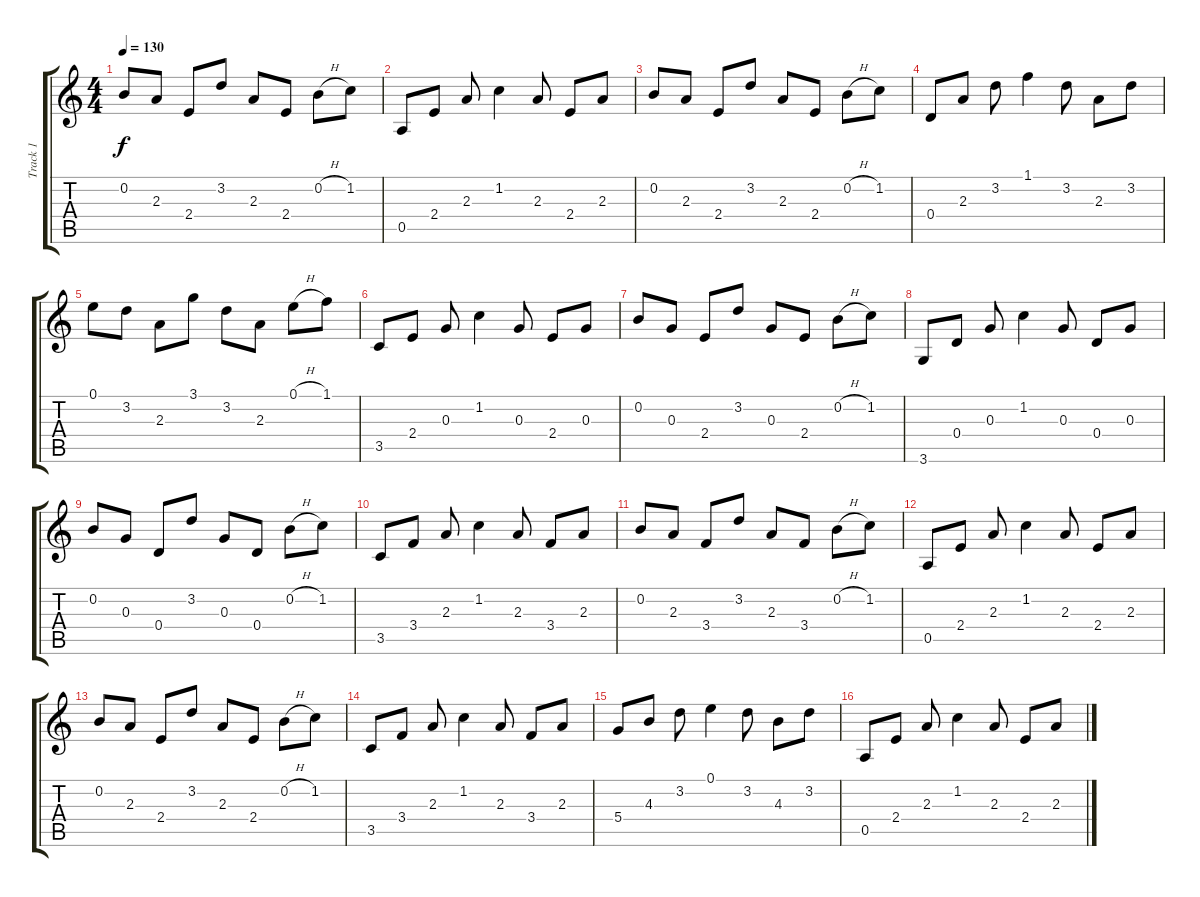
\track ("Track 1" "Track 1") {instrument acousticguitarsteel}
\staff {score tabs}
\tuning (E4 B3 G3 D3 A2 E2) {hide}
\ts (4 4)
\tempo 130
\clef g2
\ks c
0.2.8{dy f} 2.3.8 2.4.8 3.2.8 2.3.8 2.4.8 0.2{h}.8 1.2.8 |
0.5.8 2.4.8 2.3.8 1.2.4 2.3.8 2.4.8 2.3.8 |
0.2.8 2.3.8 2.4.8 3.2.8 2.3.8 2.4.8 0.2{h}.8 1.2.8 |
0.4.8 2.3.8 3.2.8 1.1.4 3.2.8 2.3.8 3.2.8 |
0.1.8 3.2.8 2.3.8 3.1.8 3.2.8 2.3.8 0.1{h}.8 1.1.8 |
3.5.8 2.4.8 0.3.8 1.2.4 0.3.8 2.4.8 0.3.8 |
0.2.8 0.3.8 2.4.8 3.2.8 0.3.8 2.4.8 0.2{h}.8 1.2.8 |
3.6.8 0.4.8 0.3.8 1.2.4 0.3.8 0.4.8 0.3.8 |
0.2.8 0.3.8 0.4.8 3.2.8 0.3.8 0.4.8 0.2{h}.8 1.2.8 |
3.5.8 3.4.8 2.3.8 1.2.4 2.3.8 3.4.8 2.3.8 |
0.2.8 2.3.8 3.4.8 3.2.8 2.3.8 3.4.8 0.2{h}.8 1.2.8 |
0.5.8 2.4.8 2.3.8 1.2.4 2.3.8 2.4.8 2.3.8 |
0.2.8 2.3.8 2.4.8 3.2.8 2.3.8 2.4.8 0.2{h}.8 1.2.8 |
3.5.8 3.4.8 2.3.8 1.2.4 2.3.8 3.4.8 2.3.8 |
5.4.8 4.3.8 3.2.8 0.1.4 3.2.8 4.3.8 3.2.8 |
0.5.8 2.4.8 2.3.8 1.2.4 2.3.8 2.4.8 2.3.8
